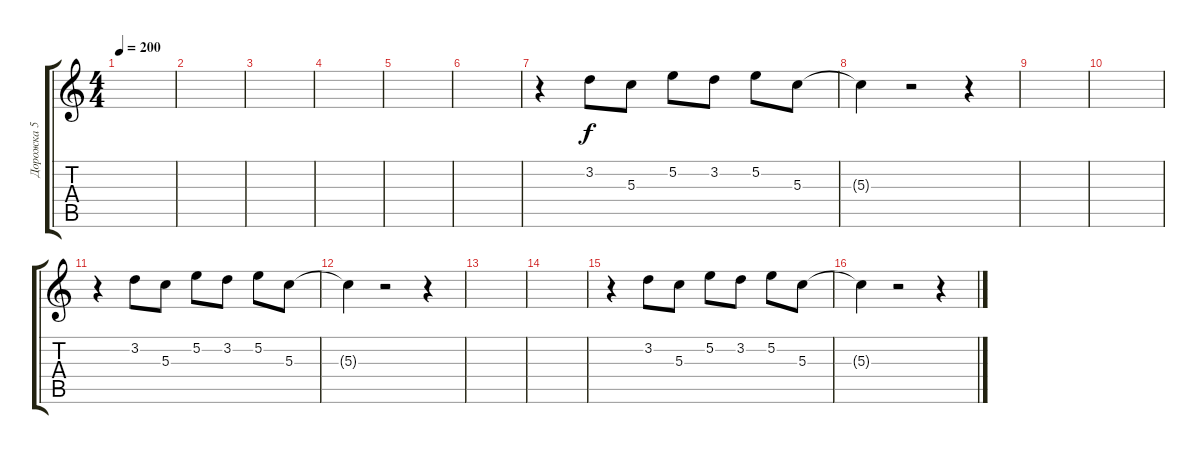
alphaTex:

\track ("Дорожка 5" "Дорожка 5") {instrument acousticguitarsteel}
\staff {score tabs}
\tuning (E4 B3 G3 D3 A2 E2) {hide}
\ts (4 4)
\tempo 200
\clef g2
\ks c
|
|
|
|
|
|
r.4 3.2.8 5.3.8 5.2.8 3.2.8 5.2.8 5.3.8 |
5.3{t}.4 r.2 r.4 |
|
|
r.4 3.2.8 5.3.8 5.2.8 3.2.8 5.2.8 5.3.8 |
5.3{t}.4 r.2 r.4 |
|
|
r.4 3.2.8 5.3.8 5.2.8 3.2.8 5.2.8 5.3.8 |
5.3{t}.4 r.2 r.4
